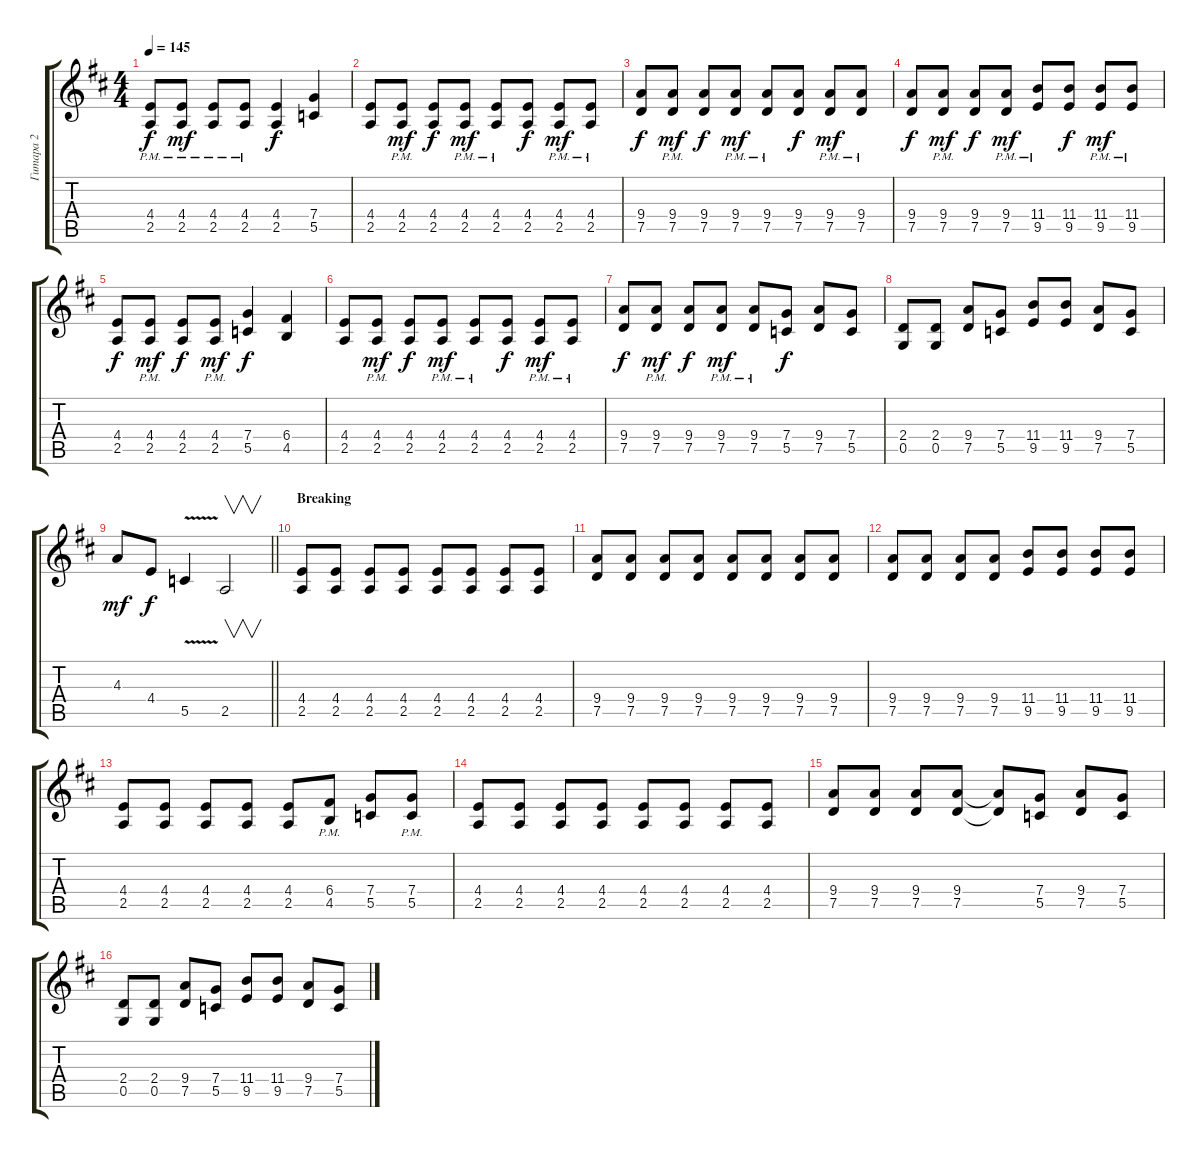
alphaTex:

\track ("Гитара 2" "Гитара 2") {instrument distortionguitar}
\staff {score tabs}
\tuning (D4 A3 F3 C3 G2 D2) {hide}
\ts (4 4)
\tempo 145
\clef g2
\ks bminor
(4.4 2.5{pm}).8{dy f} (4.4{pm} 2.5{pm}).8{dy mf} (4.4{pm} 2.5{pm}).8 (4.4{pm} 2.5{pm}).8 (4.4 2.5).4{dy f} (7.4 5.5).4 |
(4.4 2.5).8 (4.4{pm} 2.5{pm}).8{dy mf} (4.4 2.5).8{dy f} (4.4{pm} 2.5{pm}).8{dy mf} (4.4{pm} 2.5{pm}).8 (4.4 2.5).8{dy f} (4.4{pm} 2.5{pm}).8{dy mf} (4.4{pm} 2.5{pm}).8 |
(9.4 7.5).8{dy f} (9.4{pm} 7.5{pm}).8{dy mf} (9.4 7.5).8{dy f} (9.4{pm} 7.5{pm}).8{dy mf} (9.4{pm} 7.5{pm}).8 (9.4 7.5).8{dy f} (9.4{pm} 7.5{pm}).8{dy mf} (9.4{pm} 7.5{pm}).8 |
(9.4 7.5).8{dy f} (9.4{pm} 7.5{pm}).8{dy mf} (9.4 7.5).8{dy f} (9.4{pm} 7.5{pm}).8{dy mf} (11.4{pm} 9.5{pm}).8 (11.4 9.5).8{dy f} (11.4 9.5{pm}).8{dy mf} (11.4{pm} 9.5{pm}).8 |
(4.4 2.5).8{dy f} (4.4{pm} 2.5{pm}).8{dy mf} (4.4 2.5).8{dy f} (4.4{pm} 2.5{pm}).8{dy mf} (7.4 5.5).4{dy f} (6.4 4.5).4 |
(4.4 2.5).8 (4.4{pm} 2.5{pm}).8{dy mf} (4.4 2.5).8{dy f} (4.4{pm} 2.5{pm}).8{dy mf} (4.4{pm} 2.5{pm}).8 (4.4 2.5).8{dy f} (4.4{pm} 2.5{pm}).8{dy mf} (4.4{pm} 2.5{pm}).8 |
(9.4 7.5).8{dy f} (9.4{pm} 7.5{pm}).8{dy mf} (9.4 7.5).8{dy f} (9.4{pm} 7.5{pm}).8{dy mf} (9.4{pm} 7.5{pm}).8 (7.4 5.5).8{dy f} (9.4 7.5).8 (7.4 5.5).8 |
(2.4 0.5).8 (2.4 0.5).8 (9.4 7.5).8 (7.4 5.5).8 (11.4 9.5).8 (11.4 9.5).8 (9.4 7.5).8 (7.4 5.5).8 |
\barLineRight lightlight
4.3.8{dy mf} 4.4.8{dy f} 5.5{v}.4 2.5.2{v} |
\section ("" "Breaking")
(4.4 2.5).8 (4.4 2.5).8 (4.4 2.5).8 (4.4 2.5).8 (4.4 2.5).8 (4.4 2.5).8 (4.4 2.5).8 (4.4 2.5).8 |
(9.4 7.5).8 (9.4 7.5).8 (9.4 7.5).8 (9.4 7.5).8 (9.4 7.5).8 (9.4 7.5).8 (9.4 7.5).8 (9.4 7.5).8 |
(9.4 7.5).8 (9.4 7.5).8 (9.4 7.5).8 (9.4 7.5).8 (11.4 9.5).8 (11.4 9.5).8 (11.4 9.5).8 (11.4 9.5).8 |
(4.4 2.5).8 (4.4 2.5).8 (4.4 2.5).8 (4.4 2.5).8 (4.4 2.5).8 (6.4{pm} 4.5{pm}).8 (7.4 5.5).8 (7.4{pm} 5.5{pm}).8 |
(4.4 2.5).8 (4.4 2.5).8 (4.4 2.5).8 (4.4 2.5).8 (4.4 2.5).8 (4.4 2.5).8 (4.4 2.5).8 (4.4 2.5).8 |
(9.4 7.5).8 (9.4 7.5).8 (9.4 7.5).8 (9.4 7.5).8 (9.4{t} 7.5{t}).8 (7.4 5.5).8 (9.4 7.5).8 (7.4 5.5).8 |
(2.4 0.5).8 (2.4 0.5).8 (9.4 7.5).8 (7.4 5.5).8 (11.4 9.5).8 (11.4 9.5).8 (9.4 7.5).8 (7.4 5.5).8
